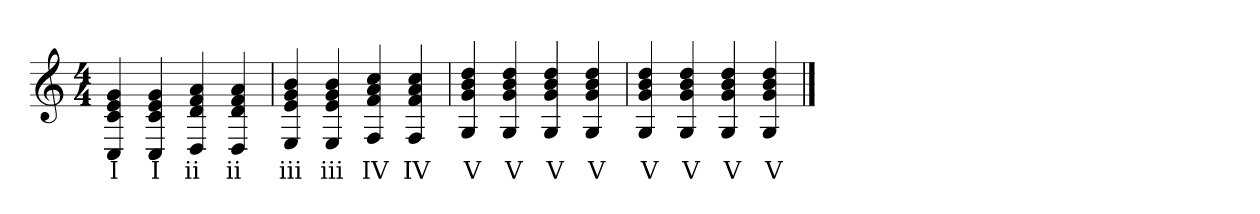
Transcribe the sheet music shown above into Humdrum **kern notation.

**kern	**text
*part1	*part1
*staff1	*staff1
*clefG2	*
*M4/4	*
=1	=1
4C 4c 4e 4g	I
4C 4c 4e 4g	I
4D 4d 4f 4a	ii
4D 4d 4f 4a	ii
=2	=2
4E 4e 4g 4b	iii
4E 4e 4g 4b	iii
4F 4f 4a 4cc	IV
4F 4f 4a 4cc	IV
=3	=3
4G 4g 4b 4dd	V
4G 4g 4b 4dd	V
4G 4g 4b 4dd	V
4G 4g 4b 4dd	V
=4	=4
4G 4g 4b 4dd	V
4G 4g 4b 4dd	V
4G 4g 4b 4dd	V
4G 4g 4b 4dd	V
==	==
*-	*-
